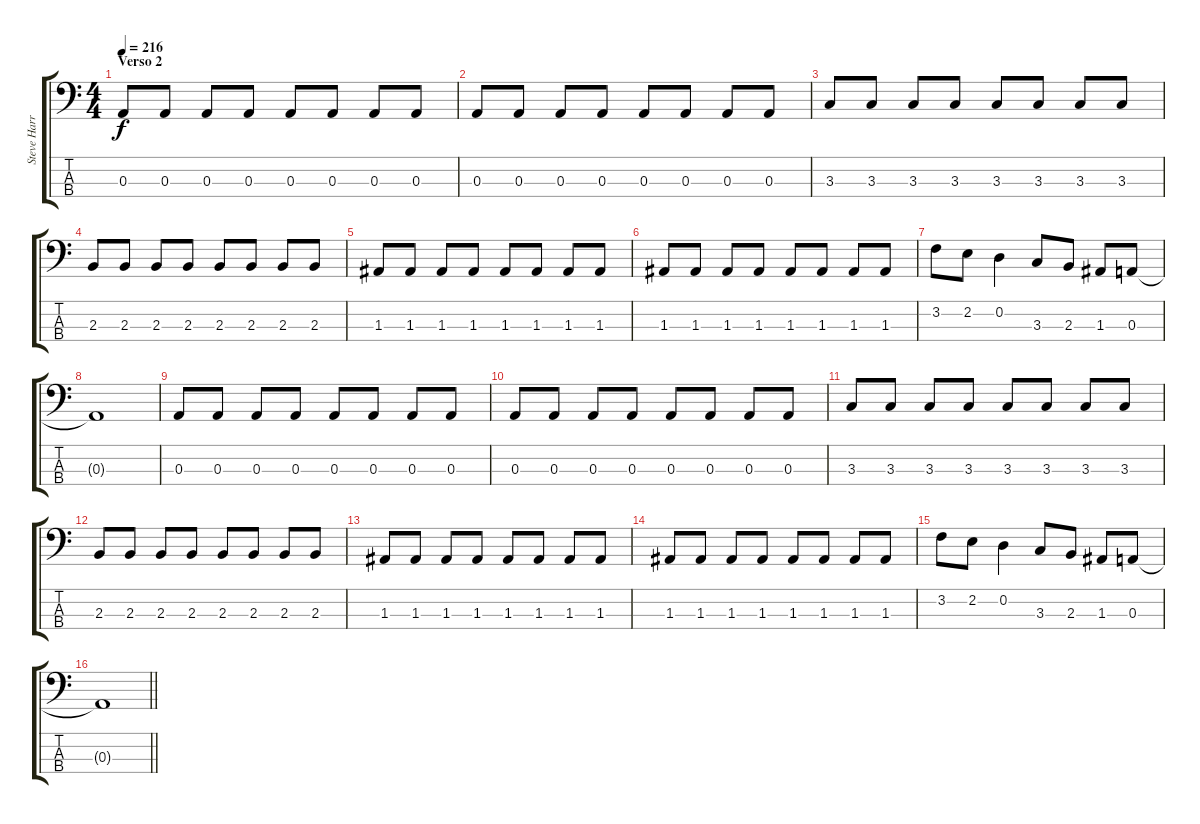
\track ("Steve Harris" "Steve Harr") {instrument electricbassfinger}
\staff {score tabs}
\tuning (G2 D2 A1 E1) {hide}
\ts (4 4)
\section ("" "Verso 2")
\tempo 216
\clef f4
\ks c
0.3.8{dy f} 0.3.8 0.3.8 0.3.8 0.3.8 0.3.8 0.3.8 0.3.8 |
0.3.8 0.3.8 0.3.8 0.3.8 0.3.8 0.3.8 0.3.8 0.3.8 |
3.3.8 3.3.8 3.3.8 3.3.8 3.3.8 3.3.8 3.3.8 3.3.8 |
2.3.8 2.3.8 2.3.8 2.3.8 2.3.8 2.3.8 2.3.8 2.3.8 |
1.3.8 1.3.8 1.3.8 1.3.8 1.3.8 1.3.8 1.3.8 1.3.8 |
1.3.8 1.3.8 1.3.8 1.3.8 1.3.8 1.3.8 1.3.8 1.3.8 |
3.2.8 2.2.8 0.2.4 3.3.8 2.3.8 1.3.8 0.3.8 |
0.3{t}.1 |
0.3.8 0.3.8 0.3.8 0.3.8 0.3.8 0.3.8 0.3.8 0.3.8 |
0.3.8 0.3.8 0.3.8 0.3.8 0.3.8 0.3.8 0.3.8 0.3.8 |
3.3.8 3.3.8 3.3.8 3.3.8 3.3.8 3.3.8 3.3.8 3.3.8 |
2.3.8 2.3.8 2.3.8 2.3.8 2.3.8 2.3.8 2.3.8 2.3.8 |
1.3.8 1.3.8 1.3.8 1.3.8 1.3.8 1.3.8 1.3.8 1.3.8 |
1.3.8 1.3.8 1.3.8 1.3.8 1.3.8 1.3.8 1.3.8 1.3.8 |
3.2.8 2.2.8 0.2.4 3.3.8 2.3.8 1.3.8 0.3.8 |
\barLineRight lightlight
0.3{t}.1
